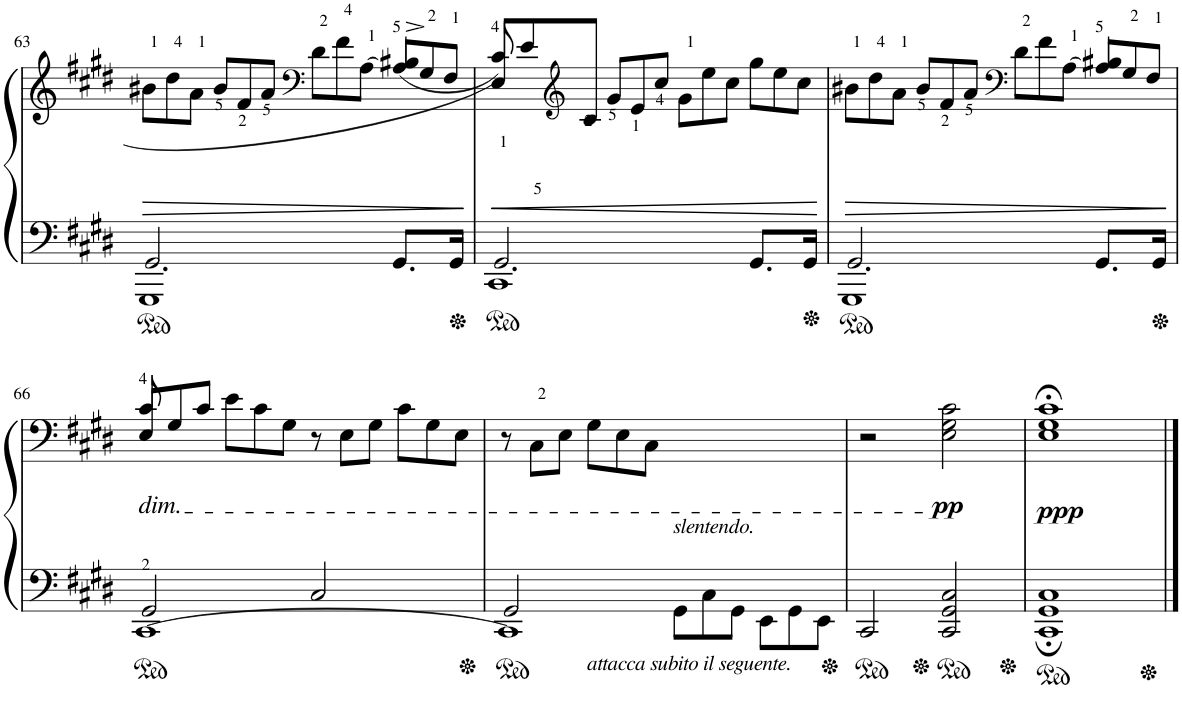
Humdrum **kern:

**kern	**kern	**dynam
*part1	*part1	*part1
*staff2	*staff1	*staff1/2
*I"Piano	*	*
*I'Pno.	*	*
!!LO:PB:g=z
*clefF4	*clefG2	*
*k[f#c#g#d#]	*k[f#c#g#d#]	*
*M4/4	*M4/4	*
*met(c)	*met(c)	*
=63	=63	=63
*^	*	*
*	*	*Xbrackettup	*
!	!	!	!LO:HP:b
*	*	*^	*
1GGG#	2.GG#/	12b#X\L	2.ryy	>
.	.	12dd#\	.	.
.	.	12a\J	.	.
.	.	12b#/L	.	.
.	.	12f#/	.	.
.	.	12a/J	.	.
*	*	*clefF4	*	*
.	.	12d#\L	.	.
.	.	12f#\	.	.
.	.	[12A\J	.	.
*	*	*	*brackettup	*
.	8.GG#/L	12A/L]	(6B#X^/	.
.	.	12G#/	.	.
.	.	12F#/J	12ryy	.
.	16GG#/Jk	.	.	.
*v	*v	*	*	*
*	*v	*v	*
.	.	]
=64	=64	=64
*^	*	*
!	!	!	!LO:HP:b
*	*	*^	*
1CC#	2.GG#/	12E</L	12c#/)	<
.	.	12e</	6ryy	.
*	*	*clefG2	*	*
.	.	12c#</J	.	.
*	*	*Xbrackettup	*	*
.	.	12g#/L	2.ryy	.
.	.	12e/	.	.
.	.	12cc#/J	.	.
.	.	12g#\L	.	.
.	.	12ee\	.	.
.	.	12cc#\J	.	.
.	8.GG#/L	12gg#\L	.	.
.	.	12ee\	.	.
.	.	12cc#\J	.	.
.	16GG#/Jk	.	.	.
*v	*v	*	*	*
*	*v	*v	*
.	.	[
=65	=65	=65
*^	*	*
!	!	!	!LO:HP:b
*	*	*^	*
1GGG#	2.GG#/	12b#X\L	2.ryy	>
.	.	12dd#\	.	.
.	.	12a\J	.	.
.	.	12b#/L	.	.
.	.	12f#/	.	.
.	.	12a/J	.	.
*	*	*clefF4	*	*
.	.	12d#\L	.	.
.	.	12f#\	.	.
.	.	[12A\J	.	.
*	*	*	*brackettup	*
.	8.GG#/L	12A/L]	6B#X/	.
.	.	12G#/	.	.
.	.	12F#/J	12ryy	.
.	16GG#/Jk	.	.	.
*v	*v	*	*	*
*	*v	*v	*
.	.	]
!!LO:LB:g=z
=66	=66	=66
*^	*^	*
!	!	!LO:TX:b:i:t=dim.	!	!
[1CC#	2GG#/	12E</L	12c#/	.
.	.	12G#/	6ryy	.
.	.	12c#/J	.	.
*	*	*Xbrackettup	*	*
.	.	12e\L	2.ryy	.
.	.	12c#\	.	.
.	.	12G#\J	.	.
*	*	*brackettup	*	*
.	2C#/	12r	.	.
.	.	12E\L	.	.
.	.	12G#\J	.	.
*	*	*Xbrackettup	*	*
.	.	12c#\L	.	.
.	.	12G#\	.	.
.	.	12E\J	.	.
*	*	*v	*v	*
=67	=67	=67	=67
*	*	*brackettup	*
1CC#]	2GG#/	12r	.
.	.	12C#\L	.
.	.	12E\J	.
*	*	*Xbrackettup	*
!	!	!LO:TX:b:i:t=attacca subito il seguente.	!
.	.	12G#\L	.
.	.	12E\	.
.	.	12C#\J	.
!	!LO:TX:a:i:t=slentendo.	!	!
.	12GG#\L	4ryy	.
.	12C#\	.	.
.	12GG#\J	.	.
.	12EE\L	4ryy	.
.	12GG#\	.	.
.	12EE\J	.	.
*v	*v	*	*
=68	=68	=68
2CC#/	2r	.
!	!	!LO:DY:b
2CC#/ 2GG#/ 2C#/	2E\ 2G#\ 2c#\	pp
=69	=69	=69
!	!	!LO:DY:b
1CC#; 1GG#; 1C#;	1E;< 1G#;< 1c#;<	ppp
==	==	==
*-	*-	*-
